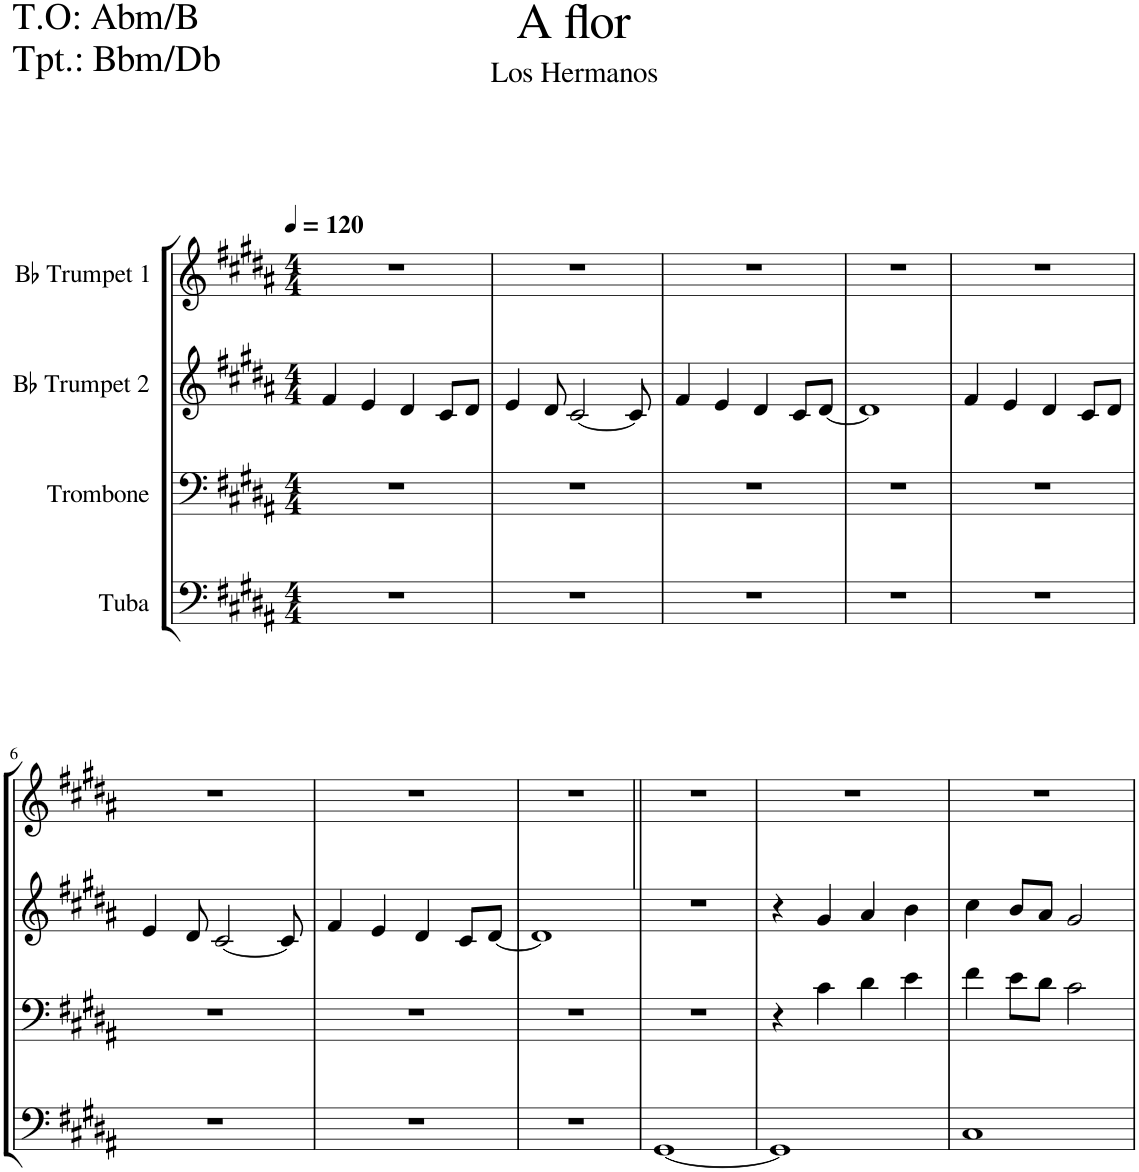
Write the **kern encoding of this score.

**kern	**kern	**kern	**kern
*part4	*part3	*part2	*part1
*staff4	*staff3	*staff2	*staff1
*I"Tuba	*I"Trombone	*I"Bb Trumpet 2	*I"Bb Trumpet 1
*I'Tba	*I'Trb	*I'Tpt	*I'Tpt
*clefF4	*clefF4	*clefG2	*clefG2
*	*	*ITrd1c2	*ITrd1c2
*k[f#c#g#d#a#]	*k[f#c#g#d#a#]	*k[f#c#g#d#a#]	*k[f#c#g#d#a#]
*M4/4	*M4/4	*M4/4	*M4/4
*MM120	*MM120	*MM120	*MM120
=1	=1	=1	=1
1r	1r	4f#/	1r
.	.	4e/	.
.	.	4d#/	.
.	.	8c#/L	.
.	.	8d#/J	.
=2	=2	=2	=2
1r	1r	4e/	1r
.	.	8d#/	.
.	.	[2c#/	.
.	.	8c#/]	.
=3	=3	=3	=3
1r	1r	4f#/	1r
.	.	4e/	.
.	.	4d#/	.
.	.	8c#/L	.
.	.	[8d#/J	.
=4	=4	=4	=4
1r	1r	1d#]	1r
=5	=5	=5	=5
1r	1r	4f#/	1r
.	.	4e/	.
.	.	4d#/	.
.	.	8c#/L	.
.	.	8d#/J	.
!!LO:LB:g=z
=6	=6	=6	=6
1r	1r	4e/	1r
.	.	8d#/	.
.	.	[2c#/	.
.	.	8c#/]	.
=7	=7	=7	=7
1r	1r	4f#/	1r
.	.	4e/	.
.	.	4d#/	.
.	.	8c#/L	.
.	.	[8d#/J	.
=8	=8	=8	=8
1r	1r	1d#]	1r
=9||	=9||	=9||	=9||
[1GG#	1r	1r	1r
=10	=10	=10	=10
1GG#]	4r	4r	1r
.	4c#\	4g#/	.
.	4d#\	4a#/	.
.	4e\	4b\	.
=11	=11	=11	=11
1C#	4f#\	4cc#\	1r
.	8e\L	8b/L	.
.	8d#\J	8a#/J	.
.	2c#\	2g#/	.
=	=	=	=
*-	*-	*-	*-
